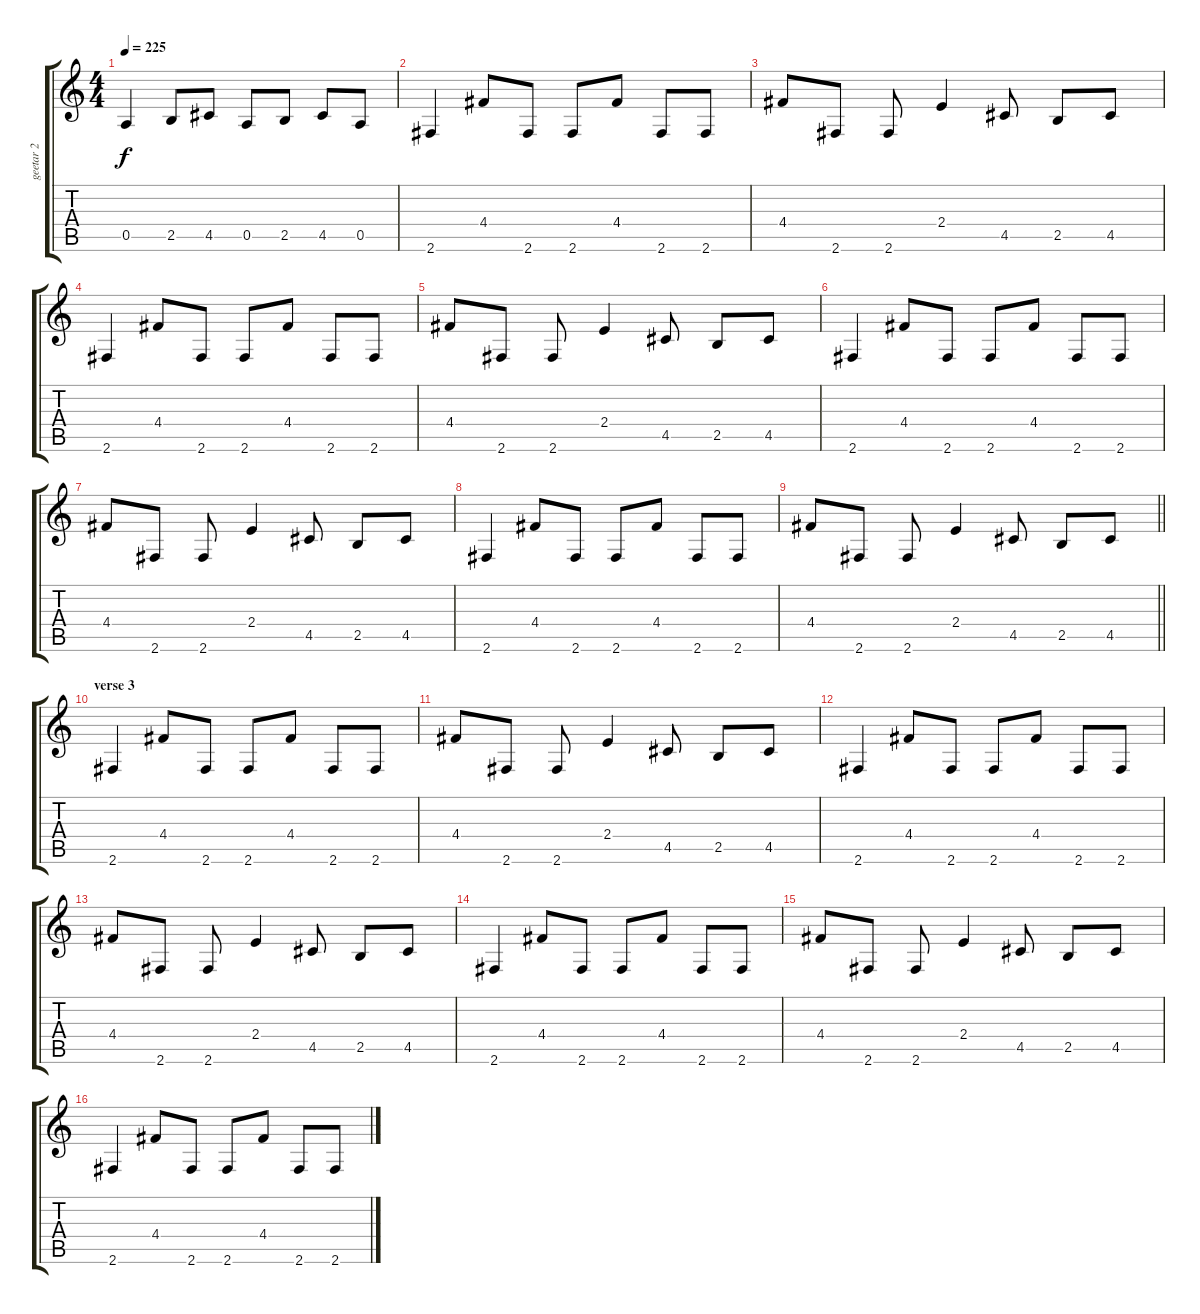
\track ("geetar 2" "geetar 2") {instrument distortionguitar}
\staff {score tabs}
\tuning (E4 B3 G3 D3 A2 E2) {hide}
\ts (4 4)
\tempo 225
\clef g2
\ks c
0.5.4{dy f} 2.5.8 4.5.8 0.5.8 2.5.8 4.5.8 0.5.8 |
2.6.4 4.4.8 2.6.8 2.6.8 4.4.8 2.6.8 2.6.8 |
4.4.8 2.6.8 2.6.8 2.4.4 4.5.8 2.5.8 4.5.8 |
2.6.4 4.4.8 2.6.8 2.6.8 4.4.8 2.6.8 2.6.8 |
4.4.8 2.6.8 2.6.8 2.4.4 4.5.8 2.5.8 4.5.8 |
2.6.4 4.4.8 2.6.8 2.6.8 4.4.8 2.6.8 2.6.8 |
4.4.8 2.6.8 2.6.8 2.4.4 4.5.8 2.5.8 4.5.8 |
2.6.4 4.4.8 2.6.8 2.6.8 4.4.8 2.6.8 2.6.8 |
\barLineRight lightlight
4.4.8 2.6.8 2.6.8 2.4.4 4.5.8 2.5.8 4.5.8 |
\section ("" "verse 3")
2.6.4 4.4.8 2.6.8 2.6.8 4.4.8 2.6.8 2.6.8 |
4.4.8 2.6.8 2.6.8 2.4.4 4.5.8 2.5.8 4.5.8 |
2.6.4 4.4.8 2.6.8 2.6.8 4.4.8 2.6.8 2.6.8 |
4.4.8 2.6.8 2.6.8 2.4.4 4.5.8 2.5.8 4.5.8 |
2.6.4 4.4.8 2.6.8 2.6.8 4.4.8 2.6.8 2.6.8 |
4.4.8 2.6.8 2.6.8 2.4.4 4.5.8 2.5.8 4.5.8 |
2.6.4 4.4.8 2.6.8 2.6.8 4.4.8 2.6.8 2.6.8
